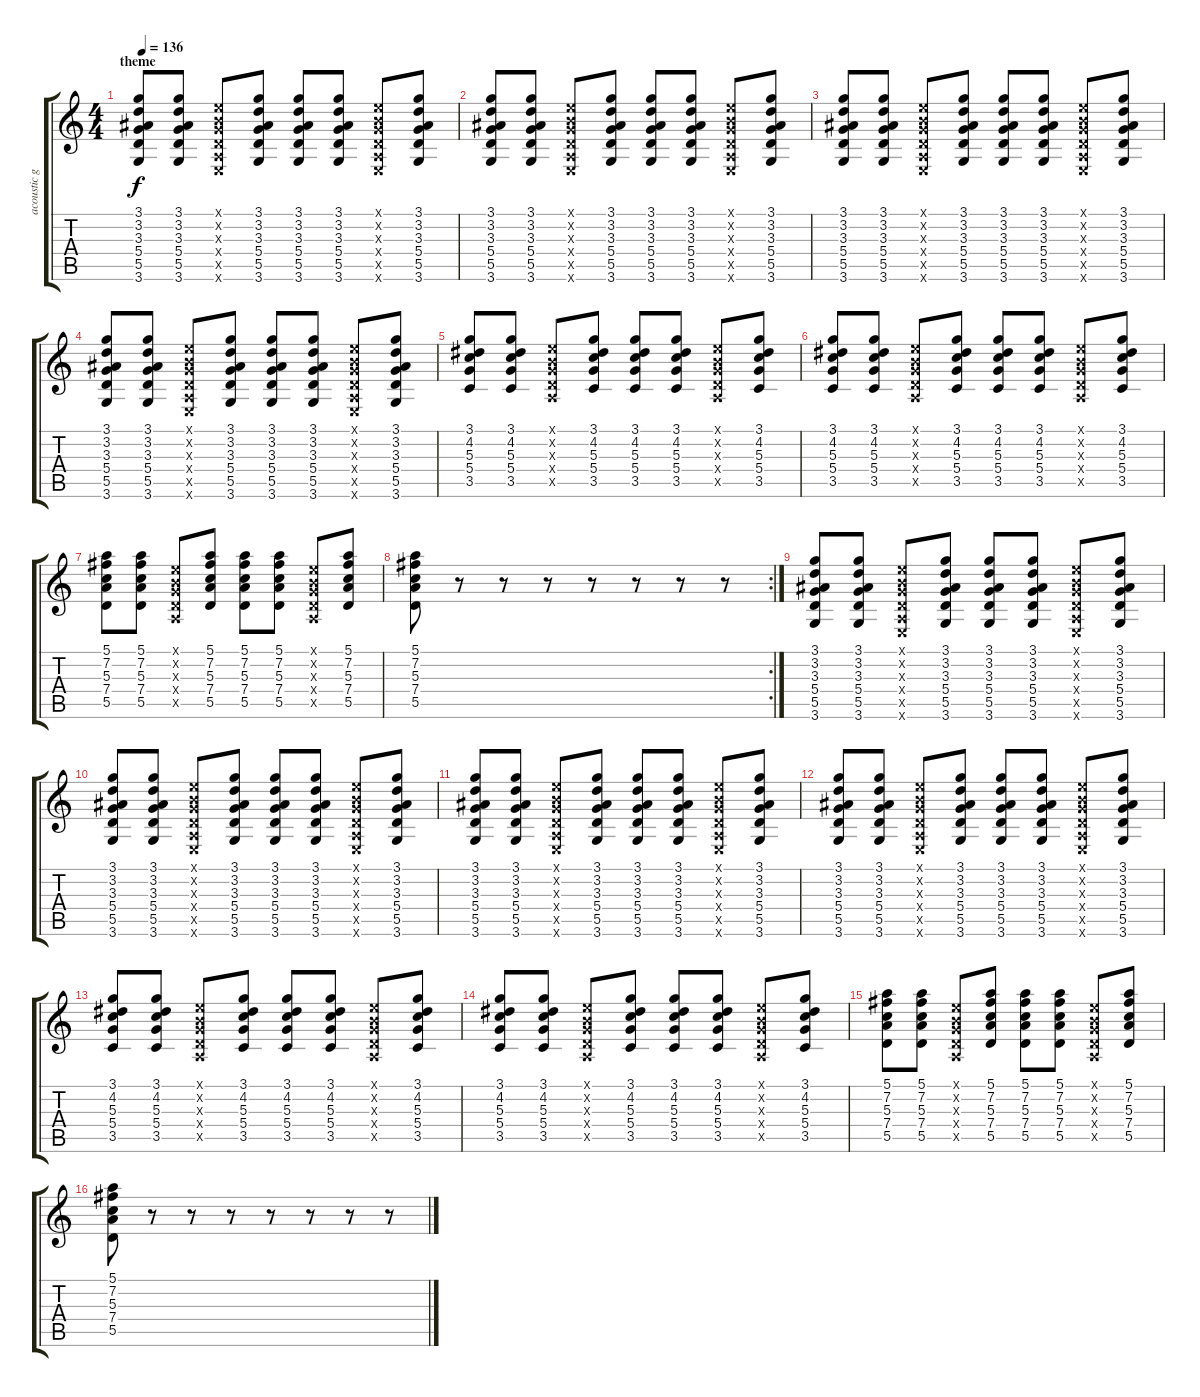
\track ("acoustic guitar" "acoustic g") {instrument acousticguitarsteel}
\staff {score tabs}
\tuning (E4 B3 G3 D3 A2 E2) {hide}
\ts (4 4)
\section ("" "theme")
\tempo 136
\clef g2
\ks c
(3.1 3.2 3.3 5.4 5.5 3.6).8{dy f} (3.1 3.2 3.3 5.4 5.5 3.6).8 (0.1{x} 0.2{x} 0.3{x} 0.4{x} 0.5{x} 0.6{x}).8 (3.1 3.2 3.3 5.4 5.5 3.6).8 (3.1 3.2 3.3 5.4 5.5 3.6).8 (3.1 3.2 3.3 5.4 5.5 3.6).8 (0.1{x} 0.2{x} 0.3{x} 0.4{x} 0.5{x} 0.6{x}).8 (3.1 3.2 3.3 5.4 5.5 3.6).8 |
(3.1 3.2 3.3 5.4 5.5 3.6).8 (3.1 3.2 3.3 5.4 5.5 3.6).8 (0.1{x} 0.2{x} 0.3{x} 0.4{x} 0.5{x} 0.6{x}).8 (3.1 3.2 3.3 5.4 5.5 3.6).8 (3.1 3.2 3.3 5.4 5.5 3.6).8 (3.1 3.2 3.3 5.4 5.5 3.6).8 (0.1{x} 0.2{x} 0.3{x} 0.4{x} 0.5{x} 0.6{x}).8 (3.1 3.2 3.3 5.4 5.5 3.6).8 |
(3.1 3.2 3.3 5.4 5.5 3.6).8 (3.1 3.2 3.3 5.4 5.5 3.6).8 (0.1{x} 0.2{x} 0.3{x} 0.4{x} 0.5{x} 0.6{x}).8 (3.1 3.2 3.3 5.4 5.5 3.6).8 (3.1 3.2 3.3 5.4 5.5 3.6).8 (3.1 3.2 3.3 5.4 5.5 3.6).8 (0.1{x} 0.2{x} 0.3{x} 0.4{x} 0.5{x} 0.6{x}).8 (3.1 3.2 3.3 5.4 5.5 3.6).8 |
(3.1 3.2 3.3 5.4 5.5 3.6).8 (3.1 3.2 3.3 5.4 5.5 3.6).8 (0.1{x} 0.2{x} 0.3{x} 0.4{x} 0.5{x} 0.6{x}).8 (3.1 3.2 3.3 5.4 5.5 3.6).8 (3.1 3.2 3.3 5.4 5.5 3.6).8 (3.1 3.2 3.3 5.4 5.5 3.6).8 (0.1{x} 0.2{x} 0.3{x} 0.4{x} 0.5{x} 0.6{x}).8 (3.1 3.2 3.3 5.4 5.5 3.6).8 |
(3.1 4.2 5.3 5.4 3.5).8 (3.1 4.2 5.3 5.4 3.5).8 (0.1{x} 0.2{x} 0.3{x} 0.4{x} 0.5{x}).8 (3.1 4.2 5.3 5.4 3.5).8 (3.1 4.2 5.3 5.4 3.5).8 (3.1 4.2 5.3 5.4 3.5).8 (0.1{x} 0.2{x} 0.3{x} 0.4{x} 0.5{x}).8 (3.1 4.2 5.3 5.4 3.5).8 |
(3.1 4.2 5.3 5.4 3.5).8 (3.1 4.2 5.3 5.4 3.5).8 (0.1{x} 0.2{x} 0.3{x} 0.4{x} 0.5{x}).8 (3.1 4.2 5.3 5.4 3.5).8 (3.1 4.2 5.3 5.4 3.5).8 (3.1 4.2 5.3 5.4 3.5).8 (0.1{x} 0.2{x} 0.3{x} 0.4{x} 0.5{x}).8 (3.1 4.2 5.3 5.4 3.5).8 |
(5.1 7.2 5.3 7.4 5.5).8 (5.1 7.2 5.3 7.4 5.5).8 (0.1{x} 0.2{x} 0.3{x} 0.4{x} 0.5{x}).8 (5.1 7.2 5.3 7.4 5.5).8 (5.1 7.2 5.3 7.4 5.5).8 (5.1 7.2 5.3 7.4 5.5).8 (0.1{x} 0.2{x} 0.3{x} 0.4{x} 0.5{x}).8 (5.1 7.2 5.3 7.4 5.5).8 |
\rc 2
(5.1 7.2 5.3 7.4 5.5).8 r.8 r.8 r.8 r.8 r.8 r.8 r.8 |
(3.1 3.2 3.3 5.4 5.5 3.6).8 (3.1 3.2 3.3 5.4 5.5 3.6).8 (0.1{x} 0.2{x} 0.3{x} 0.4{x} 0.5{x} 0.6{x}).8 (3.1 3.2 3.3 5.4 5.5 3.6).8 (3.1 3.2 3.3 5.4 5.5 3.6).8 (3.1 3.2 3.3 5.4 5.5 3.6).8 (0.1{x} 0.2{x} 0.3{x} 0.4{x} 0.5{x} 0.6{x}).8 (3.1 3.2 3.3 5.4 5.5 3.6).8 |
(3.1 3.2 3.3 5.4 5.5 3.6).8 (3.1 3.2 3.3 5.4 5.5 3.6).8 (0.1{x} 0.2{x} 0.3{x} 0.4{x} 0.5{x} 0.6{x}).8 (3.1 3.2 3.3 5.4 5.5 3.6).8 (3.1 3.2 3.3 5.4 5.5 3.6).8 (3.1 3.2 3.3 5.4 5.5 3.6).8 (0.1{x} 0.2{x} 0.3{x} 0.4{x} 0.5{x} 0.6{x}).8 (3.1 3.2 3.3 5.4 5.5 3.6).8 |
(3.1 3.2 3.3 5.4 5.5 3.6).8 (3.1 3.2 3.3 5.4 5.5 3.6).8 (0.1{x} 0.2{x} 0.3{x} 0.4{x} 0.5{x} 0.6{x}).8 (3.1 3.2 3.3 5.4 5.5 3.6).8 (3.1 3.2 3.3 5.4 5.5 3.6).8 (3.1 3.2 3.3 5.4 5.5 3.6).8 (0.1{x} 0.2{x} 0.3{x} 0.4{x} 0.5{x} 0.6{x}).8 (3.1 3.2 3.3 5.4 5.5 3.6).8 |
(3.1 3.2 3.3 5.4 5.5 3.6).8 (3.1 3.2 3.3 5.4 5.5 3.6).8 (0.1{x} 0.2{x} 0.3{x} 0.4{x} 0.5{x} 0.6{x}).8 (3.1 3.2 3.3 5.4 5.5 3.6).8 (3.1 3.2 3.3 5.4 5.5 3.6).8 (3.1 3.2 3.3 5.4 5.5 3.6).8 (0.1{x} 0.2{x} 0.3{x} 0.4{x} 0.5{x} 0.6{x}).8 (3.1 3.2 3.3 5.4 5.5 3.6).8 |
(3.1 4.2 5.3 5.4 3.5).8 (3.1 4.2 5.3 5.4 3.5).8 (0.1{x} 0.2{x} 0.3{x} 0.4{x} 0.5{x}).8 (3.1 4.2 5.3 5.4 3.5).8 (3.1 4.2 5.3 5.4 3.5).8 (3.1 4.2 5.3 5.4 3.5).8 (0.1{x} 0.2{x} 0.3{x} 0.4{x} 0.5{x}).8 (3.1 4.2 5.3 5.4 3.5).8 |
(3.1 4.2 5.3 5.4 3.5).8 (3.1 4.2 5.3 5.4 3.5).8 (0.1{x} 0.2{x} 0.3{x} 0.4{x} 0.5{x}).8 (3.1 4.2 5.3 5.4 3.5).8 (3.1 4.2 5.3 5.4 3.5).8 (3.1 4.2 5.3 5.4 3.5).8 (0.1{x} 0.2{x} 0.3{x} 0.4{x} 0.5{x}).8 (3.1 4.2 5.3 5.4 3.5).8 |
(5.1 7.2 5.3 7.4 5.5).8 (5.1 7.2 5.3 7.4 5.5).8 (0.1{x} 0.2{x} 0.3{x} 0.4{x} 0.5{x}).8 (5.1 7.2 5.3 7.4 5.5).8 (5.1 7.2 5.3 7.4 5.5).8 (5.1 7.2 5.3 7.4 5.5).8 (0.1{x} 0.2{x} 0.3{x} 0.4{x} 0.5{x}).8 (5.1 7.2 5.3 7.4 5.5).8 |
(5.1 7.2 5.3 7.4 5.5).8 r.8 r.8 r.8 r.8 r.8 r.8 r.8
